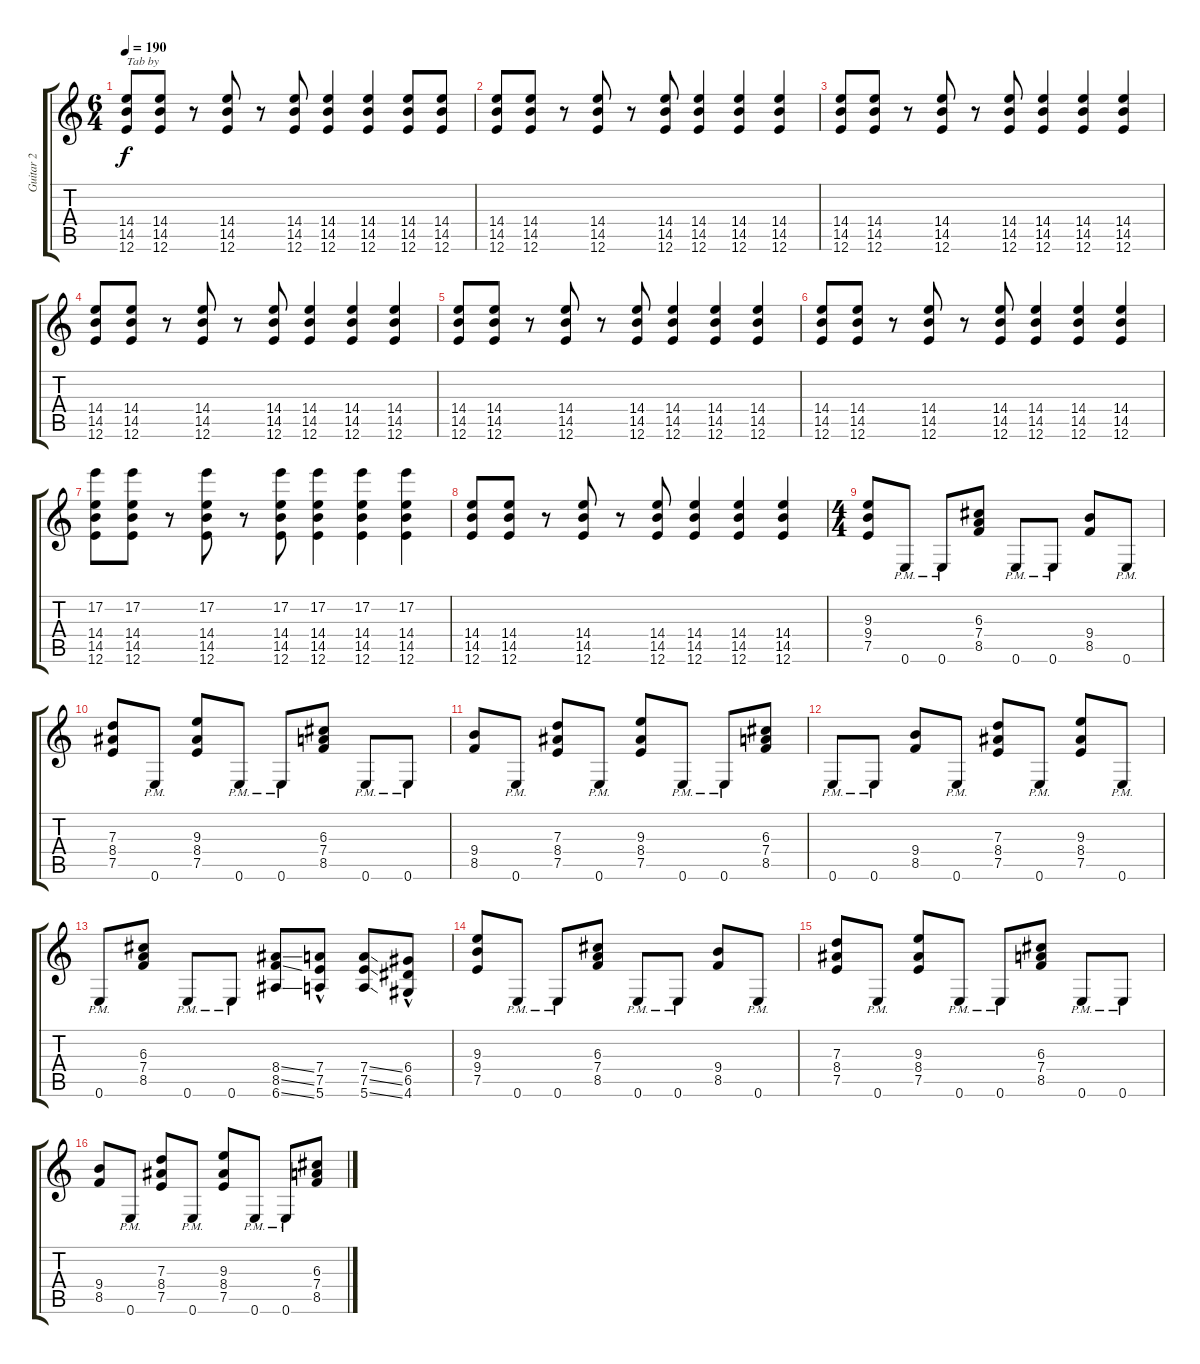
\track ("Guitar 2" "Guitar 2") {instrument distortionguitar}
\staff {score tabs}
\tuning (E4 B3 G3 D3 A2 E2) {hide}
\ts (6 4)
\tempo 190
\clef g2
\ks c
(14.4 14.5 12.6).8{txt "Tab by" dy f instrument distortionguitar} (14.4 14.5 12.6).8 r.8 (14.4 14.5 12.6).8 r.8 (14.4 14.5 12.6).8 (14.4 14.5 12.6).4 (14.4 14.5 12.6).4 (14.4 14.5 12.6).8 (14.4 14.5 12.6).8 |
(14.4 14.5 12.6).8 (14.4 14.5 12.6).8 r.8 (14.4 14.5 12.6).8 r.8 (14.4 14.5 12.6).8 (14.4 14.5 12.6).4 (14.4 14.5 12.6).4 (14.4 14.5 12.6).4 |
(14.4 14.5 12.6).8 (14.4 14.5 12.6).8 r.8 (14.4 14.5 12.6).8 r.8 (14.4 14.5 12.6).8 (14.4 14.5 12.6).4 (14.4 14.5 12.6).4 (14.4 14.5 12.6).4 |
(14.4 14.5 12.6).8 (14.4 14.5 12.6).8 r.8 (14.4 14.5 12.6).8 r.8 (14.4 14.5 12.6).8 (14.4 14.5 12.6).4 (14.4 14.5 12.6).4 (14.4 14.5 12.6).4 |
(14.4 14.5 12.6).8 (14.4 14.5 12.6).8 r.8 (14.4 14.5 12.6).8 r.8 (14.4 14.5 12.6).8 (14.4 14.5 12.6).4 (14.4 14.5 12.6).4 (14.4 14.5 12.6).4 |
(14.4 14.5 12.6).8 (14.4 14.5 12.6).8 r.8 (14.4 14.5 12.6).8 r.8 (14.4 14.5 12.6).8 (14.4 14.5 12.6).4 (14.4 14.5 12.6).4 (14.4 14.5 12.6).4 |
(17.2 14.4 14.5 12.6).8 (17.2 14.4 14.5 12.6).8 r.8 (17.2 14.4 14.5 12.6).8 r.8 (17.2 14.4 14.5 12.6).8 (17.2 14.4 14.5 12.6).4 (17.2 14.4 14.5 12.6).4 (17.2 14.4 14.5 12.6).4 |
(14.4 14.5 12.6).8 (14.4 14.5 12.6).8 r.8 (14.4 14.5 12.6).8 r.8 (14.4 14.5 12.6).8 (14.4 14.5 12.6).4 (14.4 14.5 12.6).4 (14.4 14.5 12.6).4 |
\ts (4 4)
(9.3 9.4 7.5).8 0.6{pm}.8 0.6{pm}.8 (6.3 7.4 8.5).8 0.6{pm}.8 0.6{pm}.8 (9.4 8.5).8 0.6{pm}.8 |
(7.3 8.4 7.5).8 0.6{pm}.8 (9.3 8.4 7.5).8 0.6{pm}.8 0.6{pm}.8 (6.3 7.4 8.5).8 0.6{pm}.8 0.6{pm}.8 |
(9.4 8.5).8 0.6{pm}.8 (7.3 8.4 7.5).8 0.6{pm}.8 (9.3 8.4 7.5).8 0.6{pm}.8 0.6{pm}.8 (6.3 7.4 8.5).8 |
0.6{pm}.8 0.6{pm}.8 (9.4 8.5).8 0.6{pm}.8 (7.3 8.4 7.5).8 0.6{pm}.8 (9.3 8.4 7.5).8 0.6{pm}.8 |
0.6{pm}.8 (6.3 7.4 8.5).8 0.6{pm}.8 0.6{pm}.8 (8.4{ss} 8.5{ss} 6.6{ss}).8 (7.4{hac} 7.5{hac} 5.6{hac}).8 (7.4{ss} 7.5{ss} 5.6{ss}).8 (6.4{hac} 6.5{hac} 4.6{hac}).8 |
(9.3 9.4 7.5).8 0.6{pm}.8 0.6{pm}.8 (6.3 7.4 8.5).8 0.6{pm}.8 0.6{pm}.8 (9.4 8.5).8 0.6{pm}.8 |
(7.3 8.4 7.5).8 0.6{pm}.8 (9.3 8.4 7.5).8 0.6{pm}.8 0.6{pm}.8 (6.3 7.4 8.5).8 0.6{pm}.8 0.6{pm}.8 |
(9.4 8.5).8 0.6{pm}.8 (7.3 8.4 7.5).8 0.6{pm}.8 (9.3 8.4 7.5).8 0.6{pm}.8 0.6{pm}.8 (6.3 7.4 8.5).8
